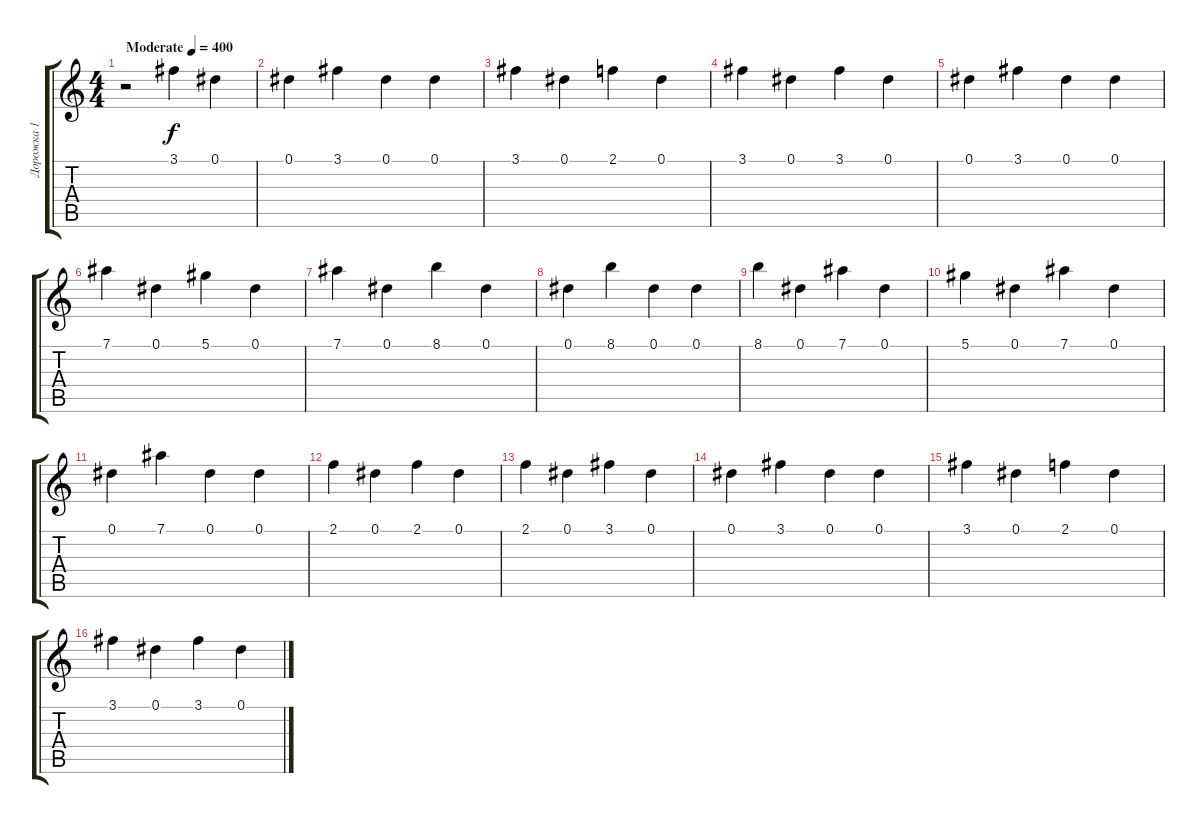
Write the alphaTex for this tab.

\track ("Дорожка 1" "Дорожка 1") {instrument overdrivenguitar}
\staff {score tabs}
\tuning (Eb4 Bb3 Gb3 Db3 Ab2 Eb2) {hide}
\ts (4 4)
\tempo (400 "Moderate")
\clef g2
\ks c
r.2{dy f instrument overdrivenguitar} 3.1.4 0.1.4 |
0.1.4 3.1.4 0.1.4 0.1.4 |
3.1.4 0.1.4 2.1.4 0.1.4 |
3.1.4 0.1.4 3.1.4 0.1.4 |
0.1.4 3.1.4 0.1.4 0.1.4 |
7.1.4 0.1.4 5.1.4 0.1.4 |
7.1.4 0.1.4 8.1.4 0.1.4 |
0.1.4 8.1.4 0.1.4 0.1.4 |
8.1.4 0.1.4 7.1.4 0.1.4 |
5.1.4 0.1.4 7.1.4 0.1.4 |
0.1.4 7.1.4 0.1.4 0.1.4 |
2.1.4 0.1.4 2.1.4 0.1.4 |
2.1.4 0.1.4 3.1.4 0.1.4 |
0.1.4 3.1.4 0.1.4 0.1.4 |
3.1.4 0.1.4 2.1.4 0.1.4 |
3.1.4 0.1.4 3.1.4 0.1.4
